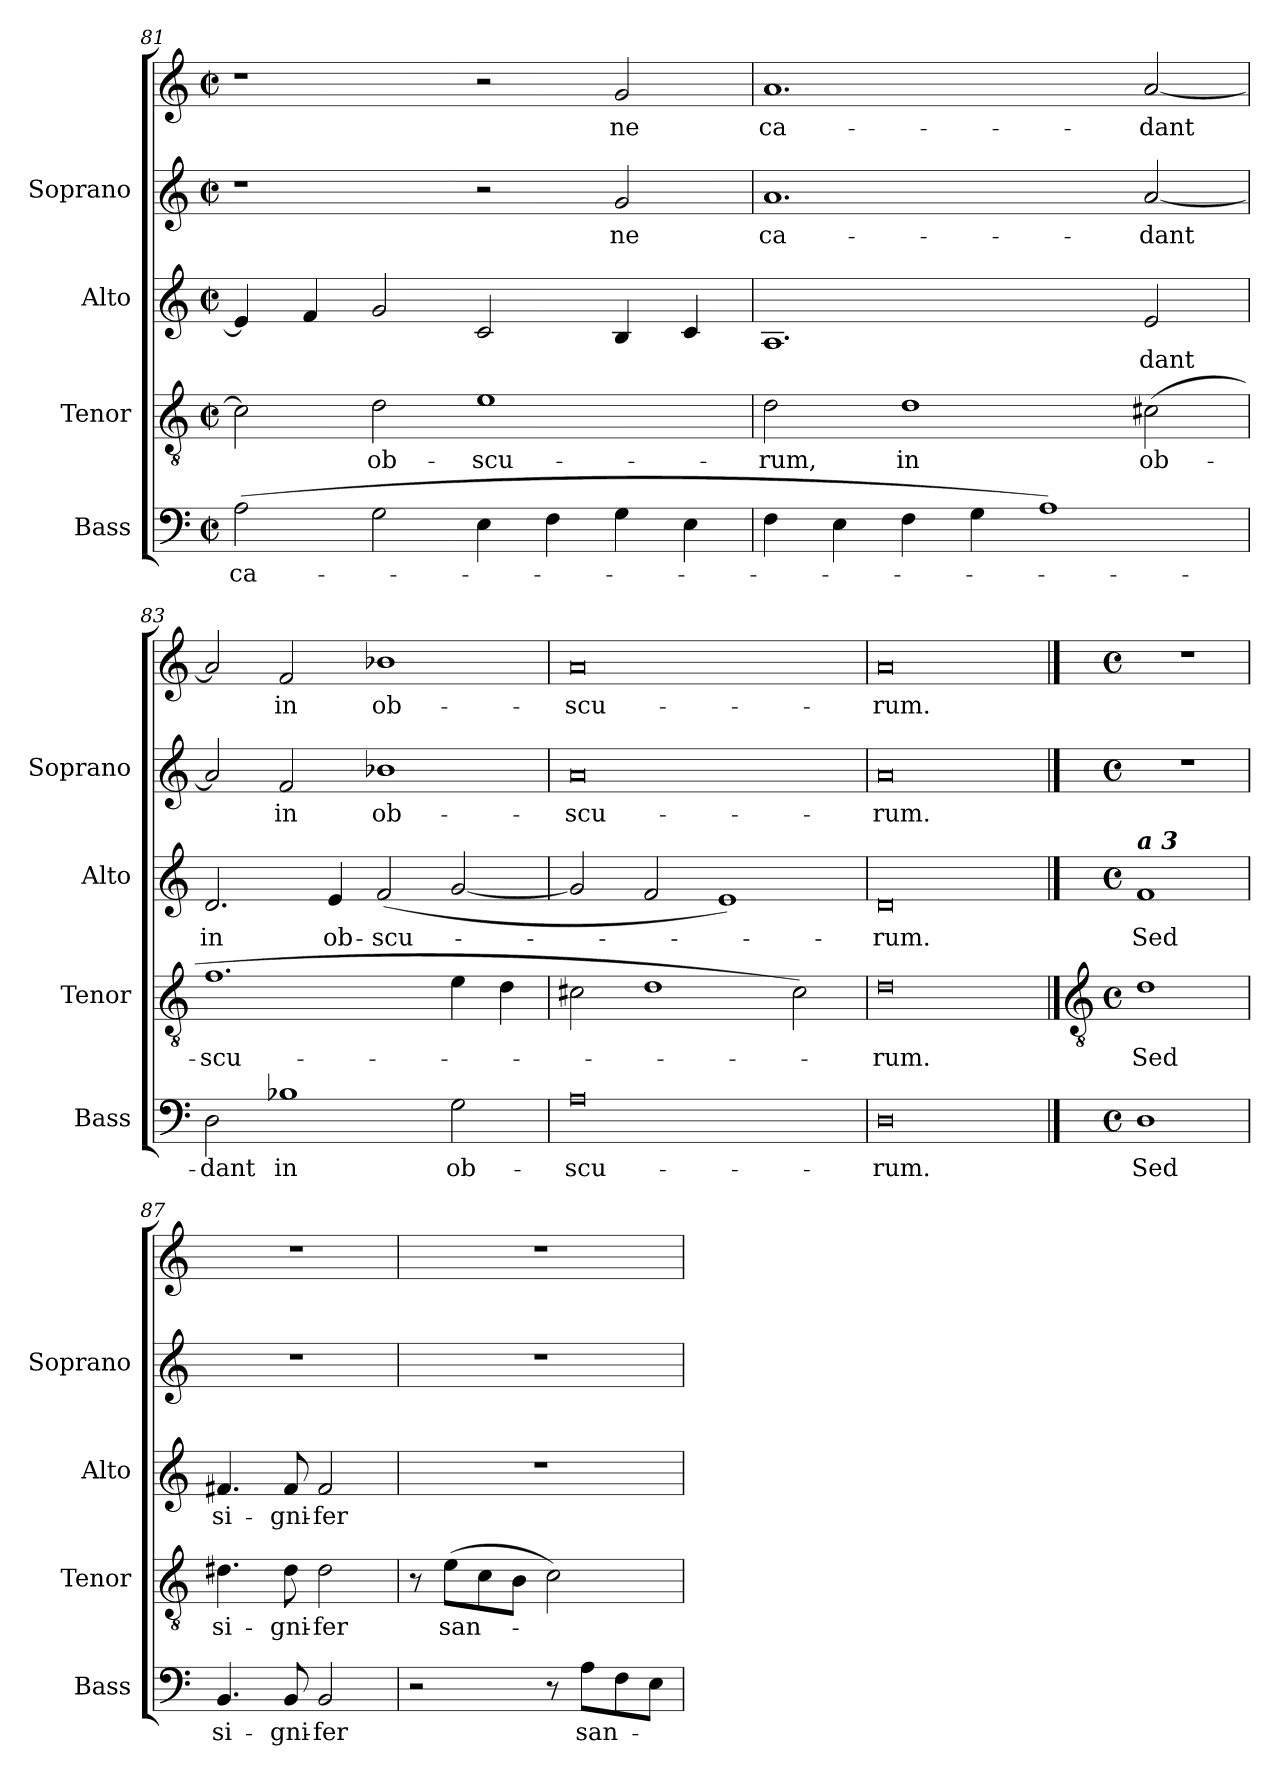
**kern	**text	**kern	**text	**kern	**text	**kern	**text	**kern	**text
*part4	*part4	*part3	*part3	*part2	*part2	*part1	*part1	*part1	*part1
*staff5	*staff5	*staff4	*staff4	*staff3	*staff3	*staff2	*staff2	*staff1	*staff1
*I"Bass	*	*I"Tenor	*	*I"Alto	*	*I"Soprano	*	*	*
*I'Bass	*	*I'Tenor	*	*I'Alto	*	*I'Soprano	*	*	*
*clefF4	*	*clefGv2	*	*clefG2	*	*	*	*clefG2	*
*k[]	*	*k[]	*	*k[]	*	*k[]	*	*k[]	*
*C:	*	*C:	*	*C:	*	*C:	*	*C:	*
*M4/2	*	*M4/2	*	*M4/2	*	*M4/2	*	*M4/2	*
*met(c|)	*	*met(c|)	*	*met(c|)	*	*met(c|)	*	*met(c|)	*
=81	=81	=81	=81	=81	=81	=81	=81	=81	=81
!	!LO:LY:b	!	!	!	!	!	!	!	!
(>2A	ca-	2c]	.	4e]	.	1r	.	1r	.
.	.	.	.	4f	.	.	.	.	.
!	!	!	!LO:LY:b	!	!	!	!	!	!
2G	.	2d	ob-	2g	.	.	.	.	.
!	!	!	!LO:LY:b	!	!	!	!	!	!
4E	.	1e	-scu-	2c	.	2r	.	2r	.
4F	.	.	.	.	.	.	.	.	.
!	!	!	!	!	!	!	!LO:LY:b	!	!LO:LY:b
4G	.	.	.	4B	.	2g	ne	2g	ne
4E	.	.	.	4c	.	.	.	.	.
=82	=82	=82	=82	=82	=82	=82	=82	=82	=82
!	!	!	!LO:LY:b	!	!	!	!LO:LY:b	!	!LO:LY:b
4F	.	2d	-rum,	1.A	.	1.a	ca-	1.a	ca-
4E	.	.	.	.	.	.	.	.	.
!	!	!	!LO:LY:b	!	!	!	!	!	!
4F	.	1d	in	.	.	.	.	.	.
4G	.	.	.	.	.	.	.	.	.
1A)	.	.	.	.	.	.	.	.	.
!	!	!	!LO:LY:b	!	!LO:LY:b	!	!LO:LY:b	!	!LO:LY:b
.	.	(>2c#X	ob-	2e	dant	[2a	-dant	[2a	-dant
=83	=83	=83	=83	=83	=83	=83	=83	=83	=83
!	!LO:LY:b	!	!LO:LY:b	!	!LO:LY:b	!	!	!	!
2D	dant	1.f	-scu-	2.d	in	2a]	.	2a]	.
!	!LO:LY:b	!	!	!	!	!	!LO:LY:b	!	!LO:LY:b
1B-X	in	.	.	.	.	2f	in	2f	in
!	!	!	!	!	!LO:LY:b	!	!	!	!
.	.	.	.	4e	ob-	.	.	.	.
!	!	!	!	!	!LO:LY:b	!	!LO:LY:b	!	!LO:LY:b
.	.	.	.	(<2f	-scu-	1b-X	ob-	1b-X	ob-
!	!LO:LY:b	!	!	!	!	!	!	!	!
2G	ob-	4e	.	[2g	.	.	.	.	.
.	.	4d	.	.	.	.	.	.	.
=84	=84	=84	=84	=84	=84	=84	=84	=84	=84
!	!LO:LY:b	!	!	!	!	!	!LO:LY:b	!	!LO:LY:b
0A	-scu-	2c#X	.	2g]	.	0a	-scu-	0a	-scu-
.	.	1d	.	2f	.	.	.	.	.
.	.	.	.	1e)	.	.	.	.	.
.	.	2c#)	.	.	.	.	.	.	.
=85	=85	=85	=85	=85	=85	=85	=85	=85	=85
!	!LO:LY:b	!	!LO:LY:b	!	!LO:LY:b	!	!LO:LY:b	!	!LO:LY:b
0D	-rum.	0d	rum.	0d	rum.	0a	-rum.	0a	-rum.
!!LO:LB:g=z
==86	==86	==86	==86	==86	==86	==86	==86	==86	==86
*	*	*clefGv2	*	*	*	*	*	*	*
*M4/4	*	*M4/4	*	*M4/4	*	*M4/4	*	*M4/4	*
*met(c)	*	*met(c)	*	*met(c)	*	*met(c)	*	*met(c)	*
!	!	!	!	!LO:TX:a:Bi:t=a 3	!	!	!	!	!
!	!LO:LY:b	!	!LO:LY:b	!	!LO:LY:b	!	!	!	!
1D	Sed	1d	Sed	1f	Sed	1r	.	1r	.
=87	=87	=87	=87	=87	=87	=87	=87	=87	=87
!	!LO:LY:b	!	!LO:LY:b	!	!LO:LY:b	!	!	!	!
4.BB	si-	4.d#X	si-	4.f#X	si-	1r	.	1r	.
!	!LO:LY:b	!	!LO:LY:b	!	!LO:LY:b	!	!	!	!
8BB	-gni-	8d#	-gni-	8f#	-gni-	.	.	.	.
!	!LO:LY:b	!	!LO:LY:b	!	!LO:LY:b	!	!	!	!
2BB	-fer	2d#	-fer	2f#	-fer	.	.	.	.
=88	=88	=88	=88	=88	=88	=88	=88	=88	=88
2r	.	8r	.	1r	.	1r	.	1r	.
!	!	!	!LO:LY:b	!	!	!	!	!	!
.	.	(>8eL	san-	.	.	.	.	.	.
.	.	8c	.	.	.	.	.	.	.
.	.	8BJ	.	.	.	.	.	.	.
8r	.	2c)	.	.	.	.	.	.	.
!	!LO:LY:b	!	!	!	!	!	!	!	!
8AL	san-	.	.	.	.	.	.	.	.
8F	.	.	.	.	.	.	.	.	.
8EJ	.	.	.	.	.	.	.	.	.
=	=	=	=	=	=	=	=	=	=
*-	*-	*-	*-	*-	*-	*-	*-	*-	*-
